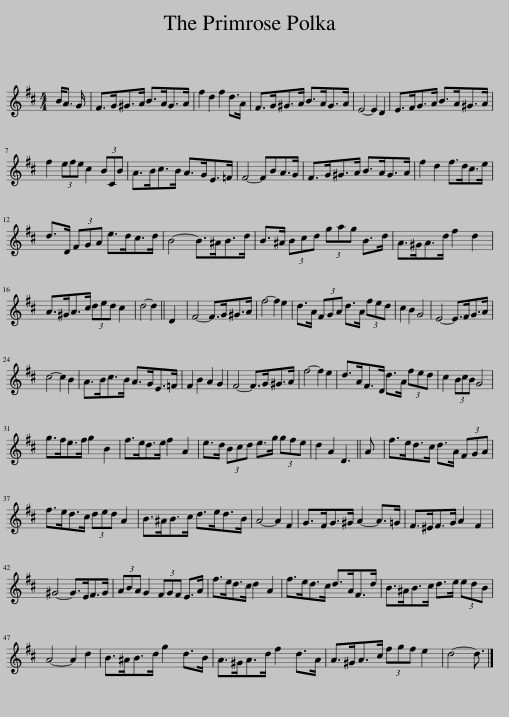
X:1
L:1/8
M:4/4
I:linebreak $
K:D
V:1 treble
V:1
 B<A G/ | F>G^G>A B>AG>A | f2 d2 f2 d>A | F>G^G>A B>AG>A | E4- E2 D2 | %5
 E>FG>A B>A^G>A |$ f2 (3efe c2 (3BCB | A>Bc>B A>GE>=F | F4- FBA>G | F>G^G>A B>AG>A | %10
 f2 d2 f>dc>e |$ d>D (3FGA e>dc>d | B4- B>^AB>d | B>^A (3Bcd (3gag B>d | A>^GA>d f2 d2 |$ %15
 A>^GA>c (3ded c2 | d4- d2 || D2 | F4- F>G^G>A | f4- f2 e2 | %20
 d>A (3FGA d>A (3fed | c2 B2 G4 | E4- E>FG>A |$ c4- c2 B2 | A>Bc>B A>GE>=F | %25
 F2 B2 A2 G2 | F4- F>G^G>A | f4- f2 e2 | d>AF>D d>A (3fed | c2 (3BcB G4 |$ %30
 g>fe>f g2 B2 | f>ed>e f2 A2 | e>d (3Bcd e>g (3gfe | d2 A2 D3 || A | %35
 f>ed>c d>A (3FGA |$ f>ed>c (3ded A2 | B>^AB>c d>ed>B | A4- A2 F2 | G>FG>^G A2- A>=G | %40
 F>^EF>G A2 F2 |$ ^G4- G>EF>G | (3ABA G2 (3FGF E>A | f>ed>c d2 A2 | f>ed>c d>AF>d | %45
 B>^AB>c d>e (3edB |$ A4- A2 d2 | B>^AB>d g2 d>B | A>^GA>d f2 d>A | A>^GA>c (3fgf e2 | %50
 d4- d3/2 |] %51
